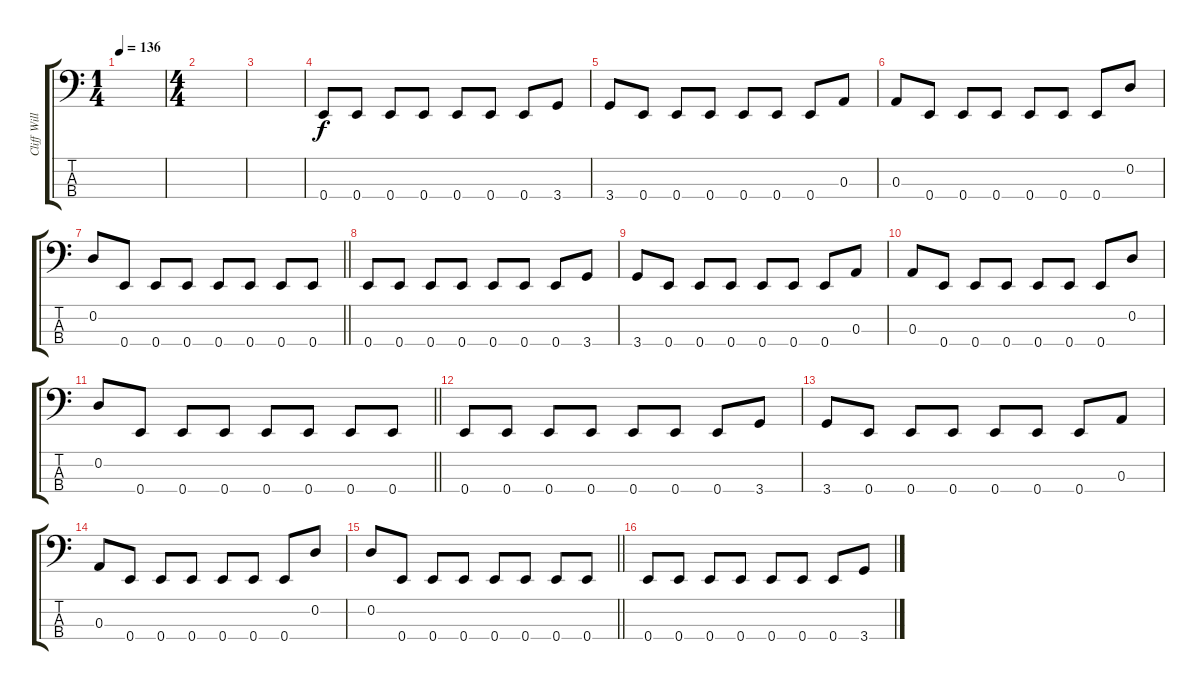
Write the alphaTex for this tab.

\track ("Cliff Williams" "Cliff Will") {instrument electricbasspick}
\staff {score tabs}
\tuning (G2 D2 A1 E1) {hide}
\ts (1 4)
\tempo 136
\clef f4
\ks c
|
\ts (4 4)
|
|
0.4.8 0.4.8 0.4.8 0.4.8 0.4.8 0.4.8 0.4.8 3.4.8 |
3.4.8 0.4.8 0.4.8 0.4.8 0.4.8 0.4.8 0.4.8 0.3.8 |
0.3.8 0.4.8 0.4.8 0.4.8 0.4.8 0.4.8 0.4.8 0.2.8 |
\barLineRight lightlight
0.2.8 0.4.8 0.4.8 0.4.8 0.4.8 0.4.8 0.4.8 0.4.8 |
0.4.8 0.4.8 0.4.8 0.4.8 0.4.8 0.4.8 0.4.8 3.4.8 |
3.4.8 0.4.8 0.4.8 0.4.8 0.4.8 0.4.8 0.4.8 0.3.8 |
0.3.8 0.4.8 0.4.8 0.4.8 0.4.8 0.4.8 0.4.8 0.2.8 |
\barLineRight lightlight
0.2.8 0.4.8 0.4.8 0.4.8 0.4.8 0.4.8 0.4.8 0.4.8 |
0.4.8 0.4.8 0.4.8 0.4.8 0.4.8 0.4.8 0.4.8 3.4.8 |
3.4.8 0.4.8 0.4.8 0.4.8 0.4.8 0.4.8 0.4.8 0.3.8 |
0.3.8 0.4.8 0.4.8 0.4.8 0.4.8 0.4.8 0.4.8 0.2.8 |
\barLineRight lightlight
0.2.8 0.4.8 0.4.8 0.4.8 0.4.8 0.4.8 0.4.8 0.4.8 |
0.4.8 0.4.8 0.4.8 0.4.8 0.4.8 0.4.8 0.4.8 3.4.8
